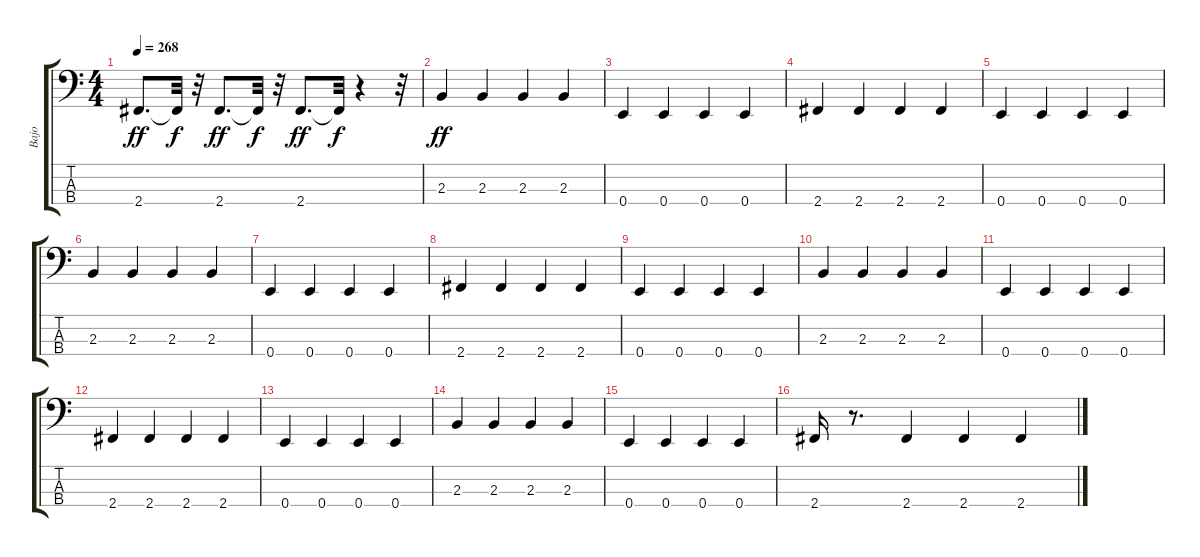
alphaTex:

\track ("Bajo" "Bajo") {instrument electricbassfinger}
\staff {score tabs}
\tuning (G2 D2 A1 E1) {hide}
\ts (4 4)
\tempo 268
\clef f4
\ks c
2.4.8{d dy ff} 2.4{t}.32{dy f} r.32 2.4.8{d dy ff} 2.4{t}.32{dy f} r.32 2.4.8{d dy ff} 2.4{t}.32{dy f} r.4 r.32 |
2.3.4{dy ff} 2.3.4 2.3.4 2.3.4 |
0.4.4 0.4.4 0.4.4 0.4.4 |
2.4.4 2.4.4 2.4.4 2.4.4 |
0.4.4 0.4.4 0.4.4 0.4.4 |
2.3.4 2.3.4 2.3.4 2.3.4 |
0.4.4 0.4.4 0.4.4 0.4.4 |
2.4.4 2.4.4 2.4.4 2.4.4 |
0.4.4 0.4.4 0.4.4 0.4.4 |
2.3.4 2.3.4 2.3.4 2.3.4 |
0.4.4 0.4.4 0.4.4 0.4.4 |
2.4.4 2.4.4 2.4.4 2.4.4 |
0.4.4 0.4.4 0.4.4 0.4.4 |
2.3.4 2.3.4 2.3.4 2.3.4 |
0.4.4 0.4.4 0.4.4 0.4.4 |
2.4.16 r.8{d} 2.4.4 2.4.4 2.4.4
